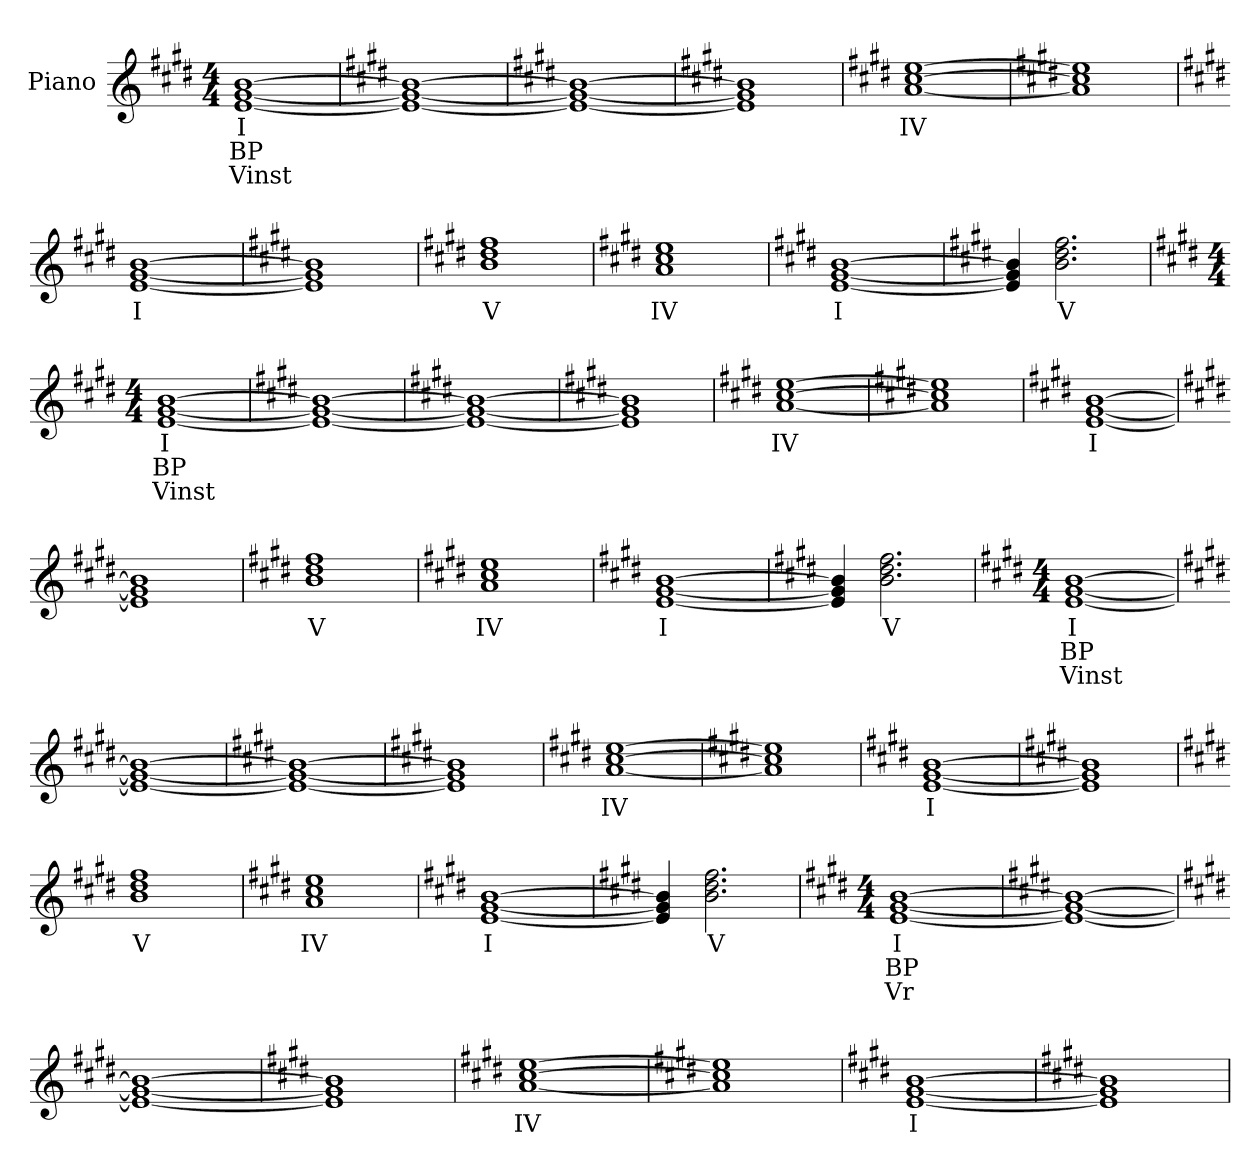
**kern	**text	**text	**text
*part1	*part1	*part1	*part1
*staff1	*staff1	*staff1	*staff1
*I"Piano	*	*	*
*I'Pno	*	*	*
*k[f#c#g#d#]	*	*	*
*E:	*	*	*
*M4/4	*	*	*
=	=	=	=
[1e [1g# [1b	I	BP	Vinst
=	=	=	=
*k[f#c#g#d#]	*	*	*
*E:	*	*	*
1e_ 1g#_ 1b_	.	.	.
=	=	=	=
*k[f#c#g#d#]	*	*	*
*E:	*	*	*
1e_ 1g#_ 1b_	.	.	.
=	=	=	=
*k[f#c#g#d#]	*	*	*
*E:	*	*	*
1e] 1g#] 1b]	.	.	.
=	=	=	=
*k[f#c#g#d#]	*	*	*
*E:	*	*	*
[1a [1cc# [1ee	IV	.	.
=	=	=	=
*k[f#c#g#d#]	*	*	*
*E:	*	*	*
1a] 1cc#] 1ee]	.	.	.
=	=	=	=
*k[f#c#g#d#]	*	*	*
*E:	*	*	*
[1e [1g# [1b	I	.	.
=	=	=	=
*k[f#c#g#d#]	*	*	*
*E:	*	*	*
1e] 1g#] 1b]	.	.	.
=	=	=	=
*k[f#c#g#d#]	*	*	*
*E:	*	*	*
1b 1dd# 1ff#	V	.	.
=	=	=	=
*k[f#c#g#d#]	*	*	*
*E:	*	*	*
1a 1cc# 1ee	IV	.	.
=	=	=	=
*k[f#c#g#d#]	*	*	*
*E:	*	*	*
[1e [1g# [1b	I	.	.
=	=	=	=
*k[f#c#g#d#]	*	*	*
*E:	*	*	*
4e] 4g#] 4b]	.	.	.
2.b 2.dd# 2.ff#	V	.	.
=	=	=	=
*k[f#c#g#d#]	*	*	*
*E:	*	*	*
*M4/4	*	*	*
[1e [1g# [1b	I	BP	Vinst
=	=	=	=
*k[f#c#g#d#]	*	*	*
*E:	*	*	*
1e_ 1g#_ 1b_	.	.	.
=	=	=	=
*k[f#c#g#d#]	*	*	*
*E:	*	*	*
1e_ 1g#_ 1b_	.	.	.
=	=	=	=
*k[f#c#g#d#]	*	*	*
*E:	*	*	*
1e] 1g#] 1b]	.	.	.
=	=	=	=
*k[f#c#g#d#]	*	*	*
*E:	*	*	*
[1a [1cc# [1ee	IV	.	.
=	=	=	=
*k[f#c#g#d#]	*	*	*
*E:	*	*	*
1a] 1cc#] 1ee]	.	.	.
=	=	=	=
*k[f#c#g#d#]	*	*	*
*E:	*	*	*
[1e [1g# [1b	I	.	.
=	=	=	=
*k[f#c#g#d#]	*	*	*
*E:	*	*	*
1e] 1g#] 1b]	.	.	.
=	=	=	=
*k[f#c#g#d#]	*	*	*
*E:	*	*	*
1b 1dd# 1ff#	V	.	.
=	=	=	=
*k[f#c#g#d#]	*	*	*
*E:	*	*	*
1a 1cc# 1ee	IV	.	.
=	=	=	=
*k[f#c#g#d#]	*	*	*
*E:	*	*	*
[1e [1g# [1b	I	.	.
=	=	=	=
*k[f#c#g#d#]	*	*	*
*E:	*	*	*
4e] 4g#] 4b]	.	.	.
2.b 2.dd# 2.ff#	V	.	.
=	=	=	=
*k[f#c#g#d#]	*	*	*
*E:	*	*	*
*M4/4	*	*	*
[1e [1g# [1b	I	BP	Vinst
=	=	=	=
*k[f#c#g#d#]	*	*	*
*E:	*	*	*
1e_ 1g#_ 1b_	.	.	.
=	=	=	=
*k[f#c#g#d#]	*	*	*
*E:	*	*	*
1e_ 1g#_ 1b_	.	.	.
=	=	=	=
*k[f#c#g#d#]	*	*	*
*E:	*	*	*
1e] 1g#] 1b]	.	.	.
=	=	=	=
*k[f#c#g#d#]	*	*	*
*E:	*	*	*
[1a [1cc# [1ee	IV	.	.
=	=	=	=
*k[f#c#g#d#]	*	*	*
*E:	*	*	*
1a] 1cc#] 1ee]	.	.	.
=	=	=	=
*k[f#c#g#d#]	*	*	*
*E:	*	*	*
[1e [1g# [1b	I	.	.
=	=	=	=
*k[f#c#g#d#]	*	*	*
*E:	*	*	*
1e] 1g#] 1b]	.	.	.
=	=	=	=
*k[f#c#g#d#]	*	*	*
*E:	*	*	*
1b 1dd# 1ff#	V	.	.
=	=	=	=
*k[f#c#g#d#]	*	*	*
*E:	*	*	*
1a 1cc# 1ee	IV	.	.
=	=	=	=
*k[f#c#g#d#]	*	*	*
*E:	*	*	*
[1e [1g# [1b	I	.	.
=	=	=	=
*k[f#c#g#d#]	*	*	*
*E:	*	*	*
4e] 4g#] 4b]	.	.	.
2.b 2.dd# 2.ff#	V	.	.
=	=	=	=
*k[f#c#g#d#]	*	*	*
*E:	*	*	*
*M4/4	*	*	*
[1e [1g# [1b	I	BP	Vr
=	=	=	=
*k[f#c#g#d#]	*	*	*
*E:	*	*	*
1e_ 1g#_ 1b_	.	.	.
=	=	=	=
*k[f#c#g#d#]	*	*	*
*E:	*	*	*
1e_ 1g#_ 1b_	.	.	.
=	=	=	=
*k[f#c#g#d#]	*	*	*
*E:	*	*	*
1e] 1g#] 1b]	.	.	.
=	=	=	=
*k[f#c#g#d#]	*	*	*
*E:	*	*	*
[1a [1cc# [1ee	IV	.	.
=	=	=	=
*k[f#c#g#d#]	*	*	*
*E:	*	*	*
1a] 1cc#] 1ee]	.	.	.
=	=	=	=
*k[f#c#g#d#]	*	*	*
*E:	*	*	*
[1e [1g# [1b	I	.	.
=	=	=	=
*k[f#c#g#d#]	*	*	*
*E:	*	*	*
1e] 1g#] 1b]	.	.	.
=	=	=	=
*-	*-	*-	*-
